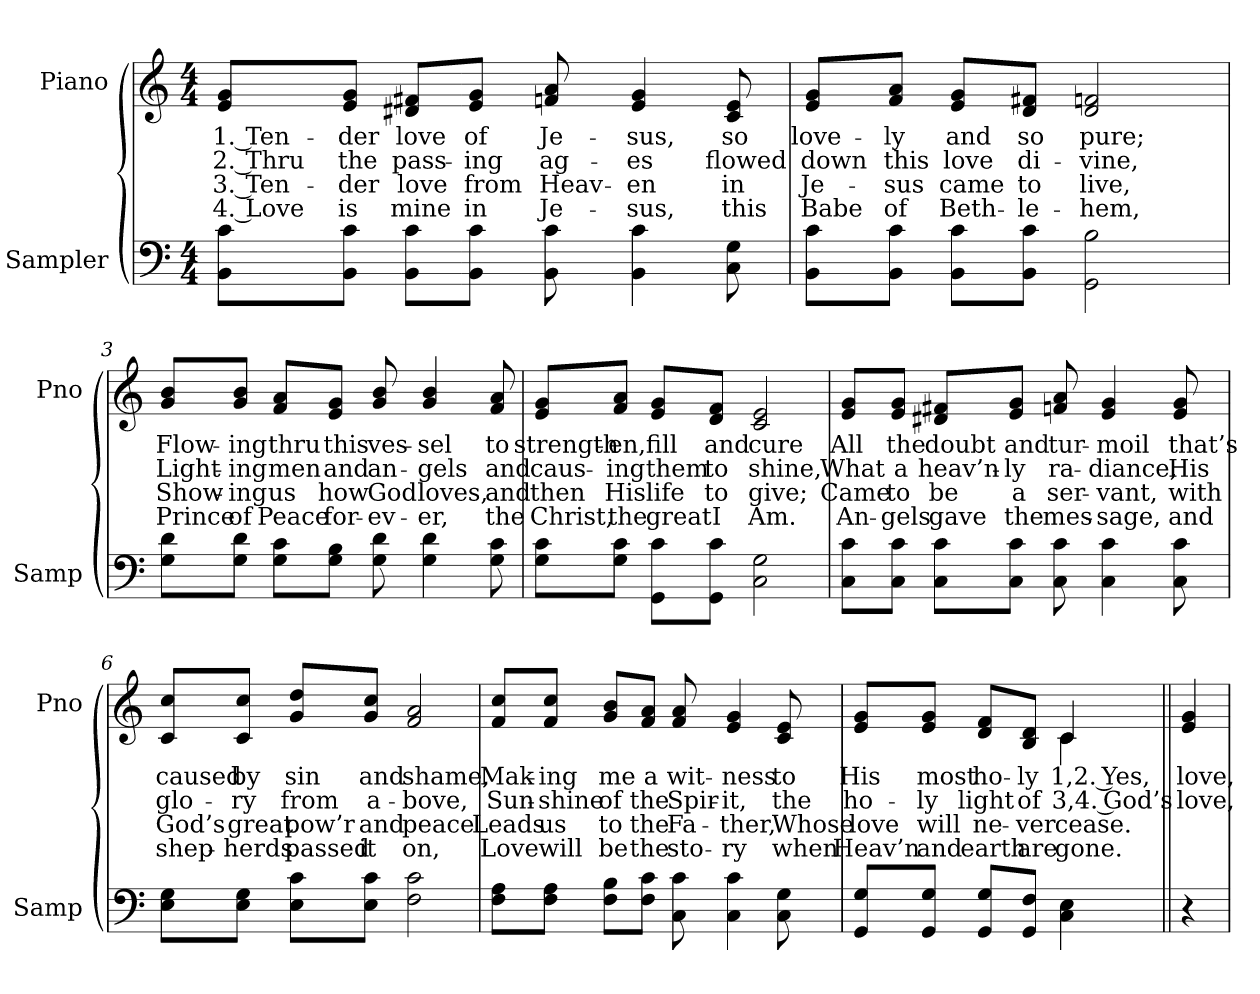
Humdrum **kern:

**kern	**text	**text	**kern	**text	**text	**text	**text
*part2	*part2	*part2	*part1	*part1	*part1	*part1	*part1
*staff2	*staff2	*staff2	*staff1	*staff1	*staff1	*staff1	*staff1
*I"Sampler	*	*	*I"Piano	*	*	*	*
*I'Samp	*	*	*I'Pno	*	*	*	*
*clefF4	*	*	*clefG2	*	*	*	*
*M4/4	*	*	*M4/4	*	*	*	*
=1	=1	=1	=1	=1	=1	=1	=1
8BB\ 8c\L	.	.	8e/ 8g/L	1. Ten-	2. Thru	3. Ten-	4. Love
8BB\ 8c\J	.	.	8e/ 8g/J	-der	the	-der	is
8BB\ 8c\L	.	.	8d#X/ 8f#X/L	love	pass-	love	mine
8BB\ 8c\J	.	.	8e/ 8g/J	of	-ing	from	in
8BB 8c	.	.	8fn 8a	Je-	ag-	Heav-	Je-
4BB 4c	.	.	4e 4g	-sus,	-es	-en	-sus,
8C 8G	.	.	8c 8e	so	flowed	in	this
=2	=2	=2	=2	=2	=2	=2	=2
8BB\ 8c\L	.	.	8e/ 8g/L	love-	down	Je-	Babe
8BB\ 8c\J	.	.	8f/ 8a/J	-ly	this	-sus	of
8BB\ 8c\L	.	.	8e/ 8g/L	and	love	came	Beth-
8BB\ 8c\J	.	.	8d/ 8f#X/J	so	di-	to	-le-
2GG 2B	.	.	2d 2fn	pure;	-vine,	live,	-hem,
=3	=3	=3	=3	=3	=3	=3	=3
8G\ 8d\L	.	.	8g/ 8b/L	Flow-	Light-	Show-	Prince
8G\ 8d\J	.	.	8g/ 8b/J	-ing	-ing	-ing	of
8G\ 8c\L	.	.	8f/ 8a/L	thru	men	us	Peace
8G\ 8B\J	.	.	8e/ 8g/J	this	and	how	for-
8G 8d	.	.	8g 8b	ves-	an-	God	-ev-
4G 4d	.	.	4g 4b	-sel	-gels	loves,	-er,
8G 8c	.	.	8f 8a	to	and	and	the
=4	=4	=4	=4	=4	=4	=4	=4
8G\ 8c\L	.	.	8e/ 8g/L	strength-	caus-	then	Christ,
8G\ 8c\J	.	.	8f/ 8a/J	-en,	-ing	His	the
8GG\ 8c\L	.	.	8e/ 8g/L	fill	them	life	great
8GG\ 8c\J	.	.	8d/ 8f/J	and	to	to	I
2C 2G	.	.	2c 2e	cure	shine,	give;	Am.
=5	=5	=5	=5	=5	=5	=5	=5
8C\ 8c\L	.	.	8e/ 8g/L	All	What	Came	An-
8C\ 8c\J	.	.	8e/ 8g/J	the	a	to	-gels
8C\ 8c\L	.	.	8d#X/ 8f#X/L	doubt	heav’n-	be	gave
8C\ 8c\J	.	.	8e/ 8g/J	and	-ly	a	the
8C 8c	.	.	8fn 8a	tur-	ra-	ser-	mes-
4C 4c	.	.	4e 4g	-moil	-diance,	-vant,	-sage,
8C 8c	.	.	8e 8g	that’s	His	with	and
=6	=6	=6	=6	=6	=6	=6	=6
8E\ 8G\L	.	.	8c/ 8cc/L	caused	glo-	God’s	shep-
8E\ 8G\J	.	.	8c/ 8cc/J	by	-ry	great	-herds
8E\ 8c\L	.	.	8g/ 8dd/L	sin	from	pow’r	passed
8E\ 8c\J	.	.	8g/ 8cc/J	and	a-	and	it
2F 2c	.	.	2f 2a	shame,	-bove,	peace	on,
=7	=7	=7	=7	=7	=7	=7	=7
8F\ 8A\L	.	.	8f/ 8cc/L	Mak-	Sun-	Leads	Love
8F\ 8A\J	.	.	8f/ 8cc/J	-ing	-shine	us	will
8F\ 8B\L	.	.	8g/ 8b/L	me	of	to	be
8F\ 8c\J	.	.	8f/ 8a/J	a	the	the	the
8C\ 8c\	.	.	8f 8a	wit-	Spir-	Fa-	sto-
4C\ 4c\	.	.	4e 4g	-ness	-it,	-ther,	-ry
8C\ 8G\	.	.	8c 8e	to	the	Whose	when
=8	=8	=8	=8	=8	=8	=8	=8
*	*	*	*^	*	*	*	*
8GG/ 8G/L	.	.	8e/ 8g/L	2ryy	His	ho-	love	Heav’n
8GG/ 8G/J	.	.	8e/ 8g/J	.	most	-ly	will	and
8GG/ 8G/L	.	.	8d/ 8f/L	.	ho-	light	ne-	earth
8GG/ 8F/J	.	.	8B/ 8d/J	.	-ly	of	-ver	are
4C\ 4E\	.	.	4c/	4c	1,2. Yes,	3,4. God’s	cease.	gone.
=9||	=9||	=9||	=9||	=9||	=9||	=9||	=9||	=9||
!	!	!	!LO:TX:t=Refrain	!	!	!	!	!
*	*	*	*v	*v	*	*	*	*
4r	.	.	4e 4g	love,	love,	.	.
=	=	=	=	=	=	=	=
*-	*-	*-	*-	*-	*-	*-	*-
